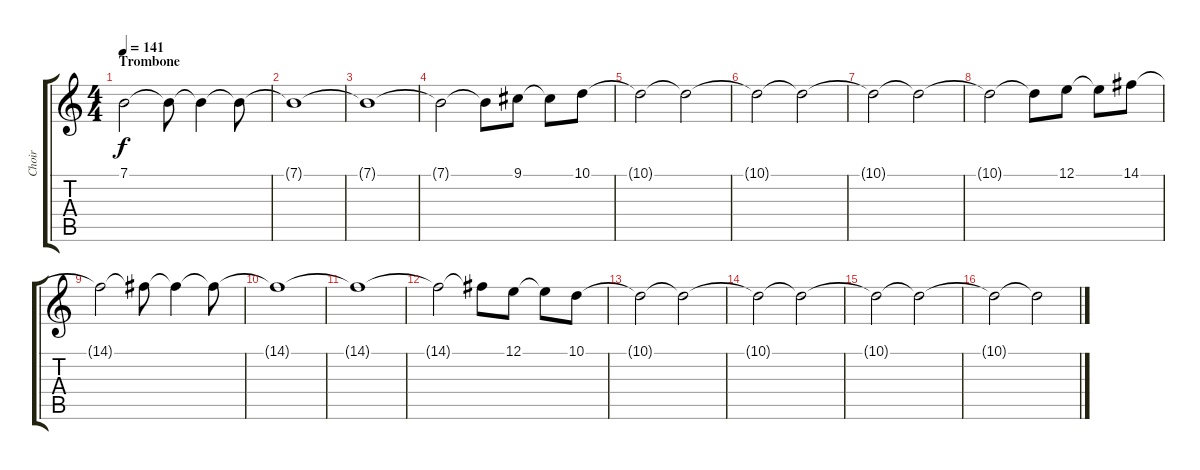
\track ("Choir" "Choir") {instrument voiceoohs}
\staff {score tabs}
\tuning (E4 B3 G3 D3 A2 E2) {hide}
\ts (4 4)
\section ("" "Trombone")
\tempo 141
\clef g2
\ks c
7.1.2{dy f} 7.1{t}.8 7.1{t}.4 7.1{t}.8 |
7.1{t}.1 |
7.1{t}.1 |
7.1{t}.2 7.1{t}.8 9.1.8 9.1{t}.8 10.1.8 |
10.1{t}.2 10.1{t}.2 |
10.1{t}.2 10.1{t}.2 |
10.1{t}.2 10.1{t}.2 |
10.1{t}.2 10.1{t}.8 12.1.8 12.1{t}.8 14.1.8 |
14.1{t}.2 14.1{t}.8 14.1{t}.4 14.1{t}.8 |
14.1{t}.1 |
14.1{t}.1 |
14.1{t}.2 14.1{t}.8 12.1.8 12.1{t}.8 10.1.8 |
10.1{t}.2 10.1{t}.2 |
10.1{t}.2 10.1{t}.2 |
10.1{t}.2 10.1{t}.2 |
10.1{t}.2 10.1{t}.2
